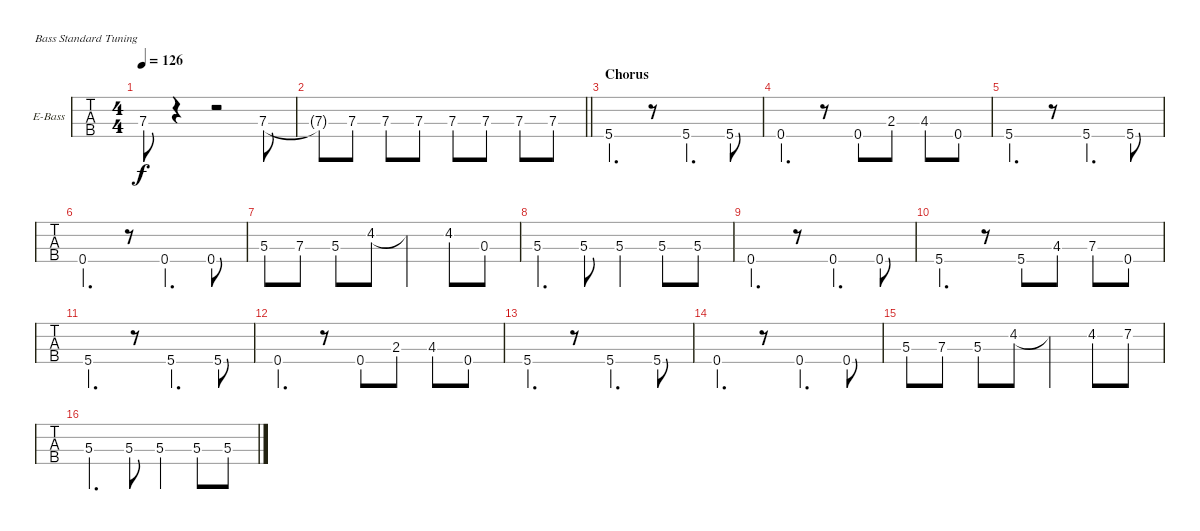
\bracketExtendMode groupsimilarinstruments
\firstSystemTrackNameOrientation horizontal
\otherSystemsTrackNameOrientation horizontal
\track ("Bass Guitar" "E-Bass") {instrument electricbassfinger}
\staff {tabs}
\tuning (G2 D2 A1 E1)
\ts (4 4)
\tempo 126
\clef f4
\ks a
7.3{t}.8{dy f} r.4 r.2 7.3.8 |
\barLineRight lightlight
7.3{t}.8 7.3.8 7.3.8 7.3.8 7.3.8 7.3.8 7.3.8 7.3.8 |
\section ("" "Chorus")
5.4.4{d} r.8 5.4.4{d} 5.4.8 |
0.4.4{d} r.8 0.4.8 2.3.8 4.3.8 0.4.8 |
5.4.4{d} r.8 5.4.4{d} 5.4.8 |
0.4.4{d} r.8 0.4.4{d} 0.4.8 |
5.3.8 7.3.8 5.3.8 4.2.8 4.2{t}.4 4.2.8 0.3.8 |
5.3.4{d} 5.3.8 5.3.4 5.3.8 5.3.8 |
0.4.4{d} r.8 0.4.4{d} 0.4.8 |
5.4.4{d} r.8 5.4.8 4.3.8 7.3.8 0.4.8 |
5.4.4{d} r.8 5.4.4{d} 5.4.8 |
0.4.4{d} r.8 0.4.8 2.3.8 4.3.8 0.4.8 |
5.4.4{d} r.8 5.4.4{d} 5.4.8 |
0.4.4{d} r.8 0.4.4{d} 0.4.8 |
5.3.8 7.3.8 5.3.8 4.2.8 4.2{t}.4 4.2.8 7.2.8 |
5.3.4{d} 5.3.8 5.3.4 5.3.8 5.3.8
